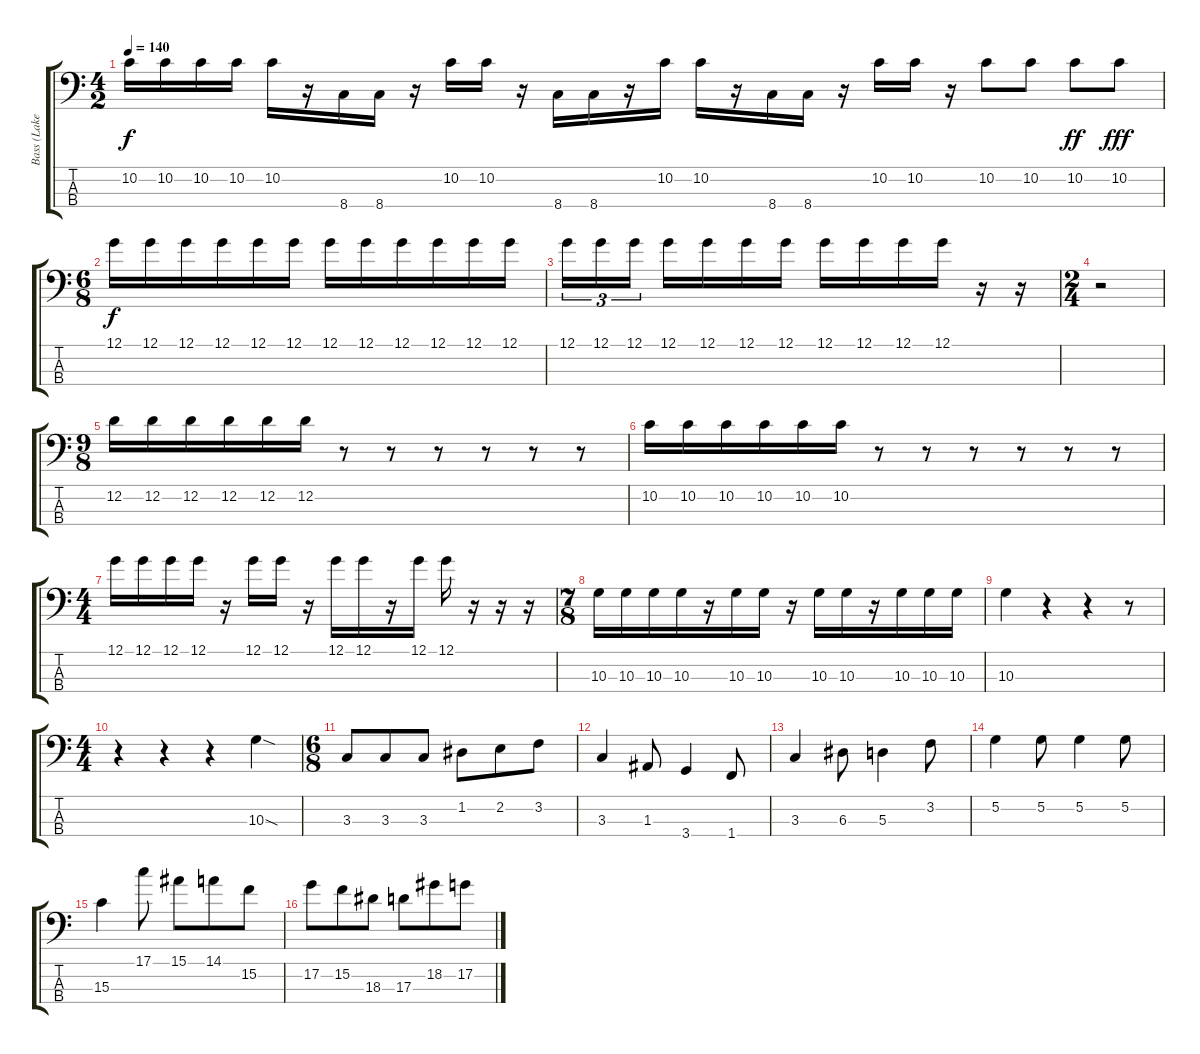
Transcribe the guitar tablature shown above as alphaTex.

\track ("Bass (Lake)" "Bass (Lake") {instrument electricbassfinger}
\staff {score tabs}
\tuning (G2 D2 A1 E1) {hide}
\ts (4 2)
\tempo 140
\clef f4
\ks c
10.2.16{dy f} 10.2.16 10.2.16 10.2.16 10.2.16 r.16 8.4.16 8.4.16 r.16 10.2.16 10.2.16 r.16 8.4.16 8.4.16 r.16 10.2.16 10.2.16 r.16 8.4.16 8.4.16 r.16 10.2.16 10.2.16 r.16 10.2.8 10.2.8 10.2.8{dy ff} 10.2.8{dy fff} |
\ts (6 8)
12.1.16{dy f} 12.1.16 12.1.16 12.1.16 12.1.16 12.1.16 12.1.16 12.1.16 12.1.16 12.1.16 12.1.16 12.1.16 |
12.1.16{tu (3 2)} 12.1.16{tu (3 2)} 12.1.16{tu (3 2)} 12.1.16 12.1.16 12.1.16 12.1.16 12.1.16 12.1.16 12.1.16 12.1.16 r.16 r.16 |
\ts (2 4)
r.2 |
\ts (9 8)
12.2.16 12.2.16 12.2.16 12.2.16 12.2.16 12.2.16 r.8 r.8 r.8 r.8 r.8 r.8 |
10.2.16 10.2.16 10.2.16 10.2.16 10.2.16 10.2.16 r.8 r.8 r.8 r.8 r.8 r.8 |
\ts (4 4)
12.1.16 12.1.16 12.1.16 12.1.16 r.16 12.1.16 12.1.16 r.16 12.1.16 12.1.16 r.16 12.1.16 12.1.16 r.16 r.16 r.16 |
\ts (7 8)
10.3.16 10.3.16 10.3.16 10.3.16 r.16 10.3.16 10.3.16 r.16 10.3.16 10.3.16 r.16 10.3.16 10.3.16 10.3.16 |
10.3.4 r.4 r.4 r.8 |
\ts (4 4)
r.4 r.4 r.4 10.3{sod}.4 |
\ts (6 8)
3.3.8 3.3.8 3.3.8 1.2.8 2.2.8 3.2.8 |
3.3.4 1.3.8 3.4.4 1.4.8 |
3.3.4 6.3.8 5.3.4 3.2.8 |
5.2.4 5.2.8 5.2.4 5.2.8 |
15.3.4 17.1.8 15.1.8 14.1.8 15.2.8 |
17.2.8 15.2.8 18.3.8 17.3.8 18.2.8 17.2.8
